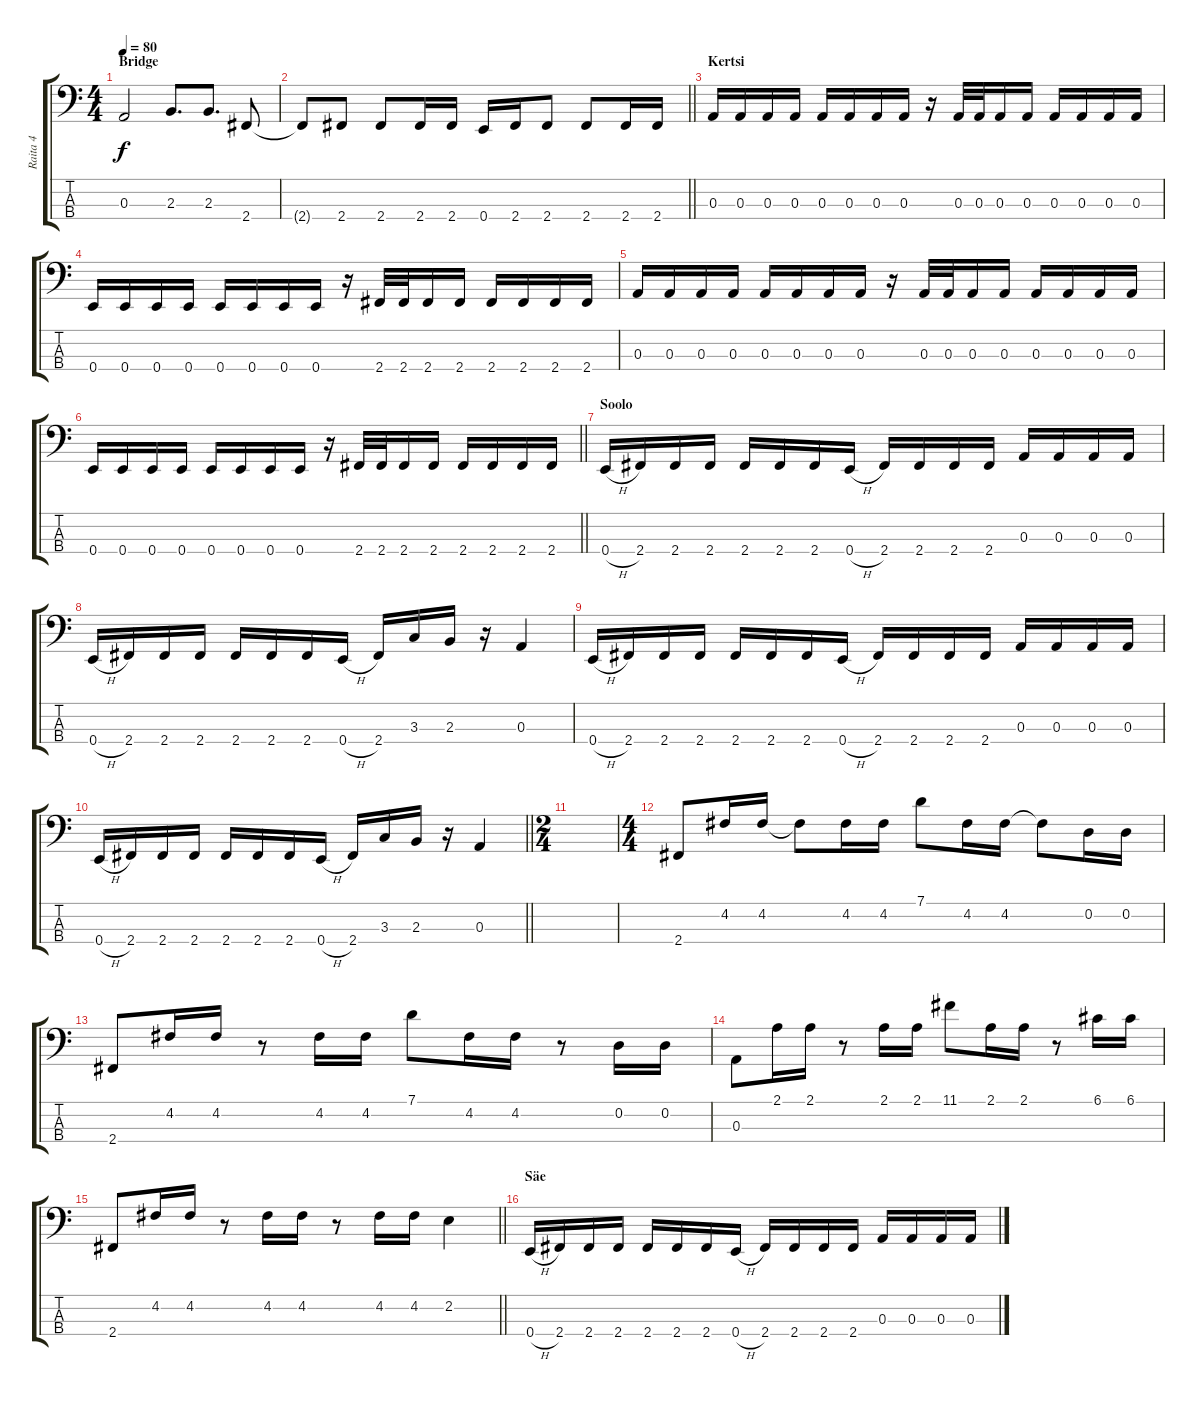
\track ("Raita 4" "Raita 4") {instrument electricbasspick}
\staff {score tabs}
\tuning (G2 D2 A1 E1) {hide}
\ts (4 4)
\section ("" "Bridge ")
\tempo 80
\clef f4
\ks c
0.3.2{dy f} 2.3.8{d} 2.3.8{d} 2.4.8 |
\barLineRight lightlight
2.4{t}.8 2.4.8 2.4.8 2.4.16 2.4.16 0.4.16 2.4.16 2.4.8 2.4.8 2.4.16 2.4.16 |
\section ("" "Kertsi")
0.3.16 0.3.16 0.3.16 0.3.16 0.3.16 0.3.16 0.3.16 0.3.16 r.16 0.3.32 0.3.32 0.3.16 0.3.16 0.3.16 0.3.16 0.3.16 0.3.16 |
0.4.16 0.4.16 0.4.16 0.4.16 0.4.16 0.4.16 0.4.16 0.4.16 r.16 2.4.32 2.4.32 2.4.16 2.4.16 2.4.16 2.4.16 2.4.16 2.4.16 |
0.3.16 0.3.16 0.3.16 0.3.16 0.3.16 0.3.16 0.3.16 0.3.16 r.16 0.3.32 0.3.32 0.3.16 0.3.16 0.3.16 0.3.16 0.3.16 0.3.16 |
\barLineRight lightlight
0.4.16 0.4.16 0.4.16 0.4.16 0.4.16 0.4.16 0.4.16 0.4.16 r.16 2.4.32 2.4.32 2.4.16 2.4.16 2.4.16 2.4.16 2.4.16 2.4.16 |
\section ("" "Soolo")
0.4{h}.16 2.4.16 2.4.16 2.4.16 2.4.16 2.4.16 2.4.16 0.4{h}.16 2.4.16 2.4.16 2.4.16 2.4.16 0.3.16 0.3.16 0.3.16 0.3.16 |
0.4{h}.16 2.4.16 2.4.16 2.4.16 2.4.16 2.4.16 2.4.16 0.4{h}.16 2.4.16 3.3.16 2.3.16 r.16 0.3.4 |
0.4{h}.16 2.4.16 2.4.16 2.4.16 2.4.16 2.4.16 2.4.16 0.4{h}.16 2.4.16 2.4.16 2.4.16 2.4.16 0.3.16 0.3.16 0.3.16 0.3.16 |
\barLineRight lightlight
0.4{h}.16 2.4.16 2.4.16 2.4.16 2.4.16 2.4.16 2.4.16 0.4{h}.16 2.4.16 3.3.16 2.3.16 r.16 0.3.4 |
\ts (2 4)
|
\ts (4 4)
2.4.8 4.2.16 4.2.16 4.2{t}.8 4.2.16 4.2.16 7.1.8 4.2.16 4.2.16 4.2{t}.8 0.2.16 0.2.16 |
2.4.8 4.2.16 4.2.16 r.8 4.2.16 4.2.16 7.1.8 4.2.16 4.2.16 r.8 0.2.16 0.2.16 |
0.3.8 2.1.16 2.1.16 r.8 2.1.16 2.1.16 11.1.8 2.1.16 2.1.16 r.8 6.1.16 6.1.16 |
\barLineRight lightlight
2.4.8 4.2.16 4.2.16 r.8 4.2.16 4.2.16 r.8 4.2.16 4.2.16 2.2.4 |
\section ("" "Säe")
0.4{h}.16 2.4.16 2.4.16 2.4.16 2.4.16 2.4.16 2.4.16 0.4{h}.16 2.4.16 2.4.16 2.4.16 2.4.16 0.3.16 0.3.16 0.3.16 0.3.16
